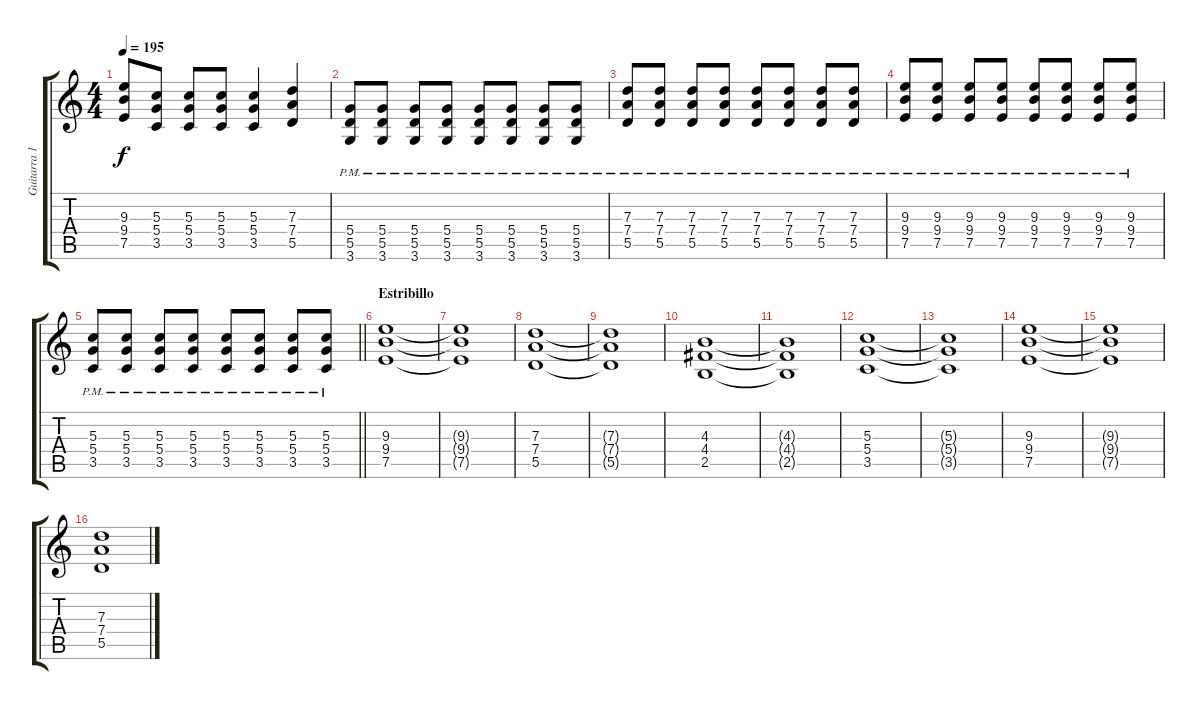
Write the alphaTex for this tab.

\track ("Guitarra 1" "Guitarra 1") {instrument distortionguitar}
\staff {score tabs}
\tuning (E4 B3 G3 D3 A2 E2) {hide}
\ts (4 4)
\tempo 195
\clef g2
\ks c
(9.3{t} 9.4{t} 7.5{t}).8{dy f} (5.3 5.4 3.5).8 (5.3 5.4 3.5).8 (5.3 5.4 3.5).8 (5.3 5.4 3.5).4 (7.3 7.4 5.5).4 |
(5.4{pm} 5.5{pm} 3.6{pm}).8 (5.4{pm} 5.5{pm} 3.6{pm}).8 (5.4{pm} 5.5{pm} 3.6{pm}).8 (5.4{pm} 5.5{pm} 3.6{pm}).8 (5.4{pm} 5.5{pm} 3.6{pm}).8 (5.4{pm} 5.5{pm} 3.6{pm}).8 (5.4{pm} 5.5{pm} 3.6{pm}).8 (5.4{pm} 5.5{pm} 3.6{pm}).8 |
(7.3{pm} 7.4{pm} 5.5{pm}).8 (7.3{pm} 7.4{pm} 5.5{pm}).8 (7.3{pm} 7.4{pm} 5.5{pm}).8 (7.3{pm} 7.4{pm} 5.5{pm}).8 (7.3{pm} 7.4{pm} 5.5{pm}).8 (7.3{pm} 7.4{pm} 5.5{pm}).8 (7.3{pm} 7.4{pm} 5.5{pm}).8 (7.3{pm} 7.4{pm} 5.5{pm}).8 |
(9.3{pm} 9.4{pm} 7.5{pm}).8 (9.3{pm} 9.4{pm} 7.5{pm}).8 (9.3{pm} 9.4{pm} 7.5{pm}).8 (9.3{pm} 9.4{pm} 7.5{pm}).8 (9.3{pm} 9.4{pm} 7.5{pm}).8 (9.3{pm} 9.4{pm} 7.5{pm}).8 (9.3{pm} 9.4{pm} 7.5{pm}).8 (9.3{pm} 9.4{pm} 7.5{pm}).8 |
\barLineRight lightlight
(5.3{pm} 5.4{pm} 3.5{pm}).8 (5.3{pm} 5.4{pm} 3.5{pm}).8 (5.3{pm} 5.4{pm} 3.5{pm}).8 (5.3{pm} 5.4{pm} 3.5{pm}).8 (5.3{pm} 5.4{pm} 3.5{pm}).8 (5.3{pm} 5.4{pm} 3.5{pm}).8 (5.3{pm} 5.4{pm} 3.5{pm}).8 (5.3{pm} 5.4{pm} 3.5{pm}).8 |
\section ("" "Estribillo")
(9.3 9.4 7.5).1 |
(9.3{t} 9.4{t} 7.5{t}).1 |
(7.3 7.4 5.5).1 |
(7.3{t} 7.4{t} 5.5{t}).1 |
(4.3 4.4 2.5).1 |
(4.3{t} 4.4{t} 2.5{t}).1 |
(5.3 5.4 3.5).1 |
(5.3{t} 5.4{t} 3.5{t}).1 |
(9.3 9.4 7.5).1 |
(9.3{t} 9.4{t} 7.5{t}).1 |
(7.3 7.4 5.5).1
